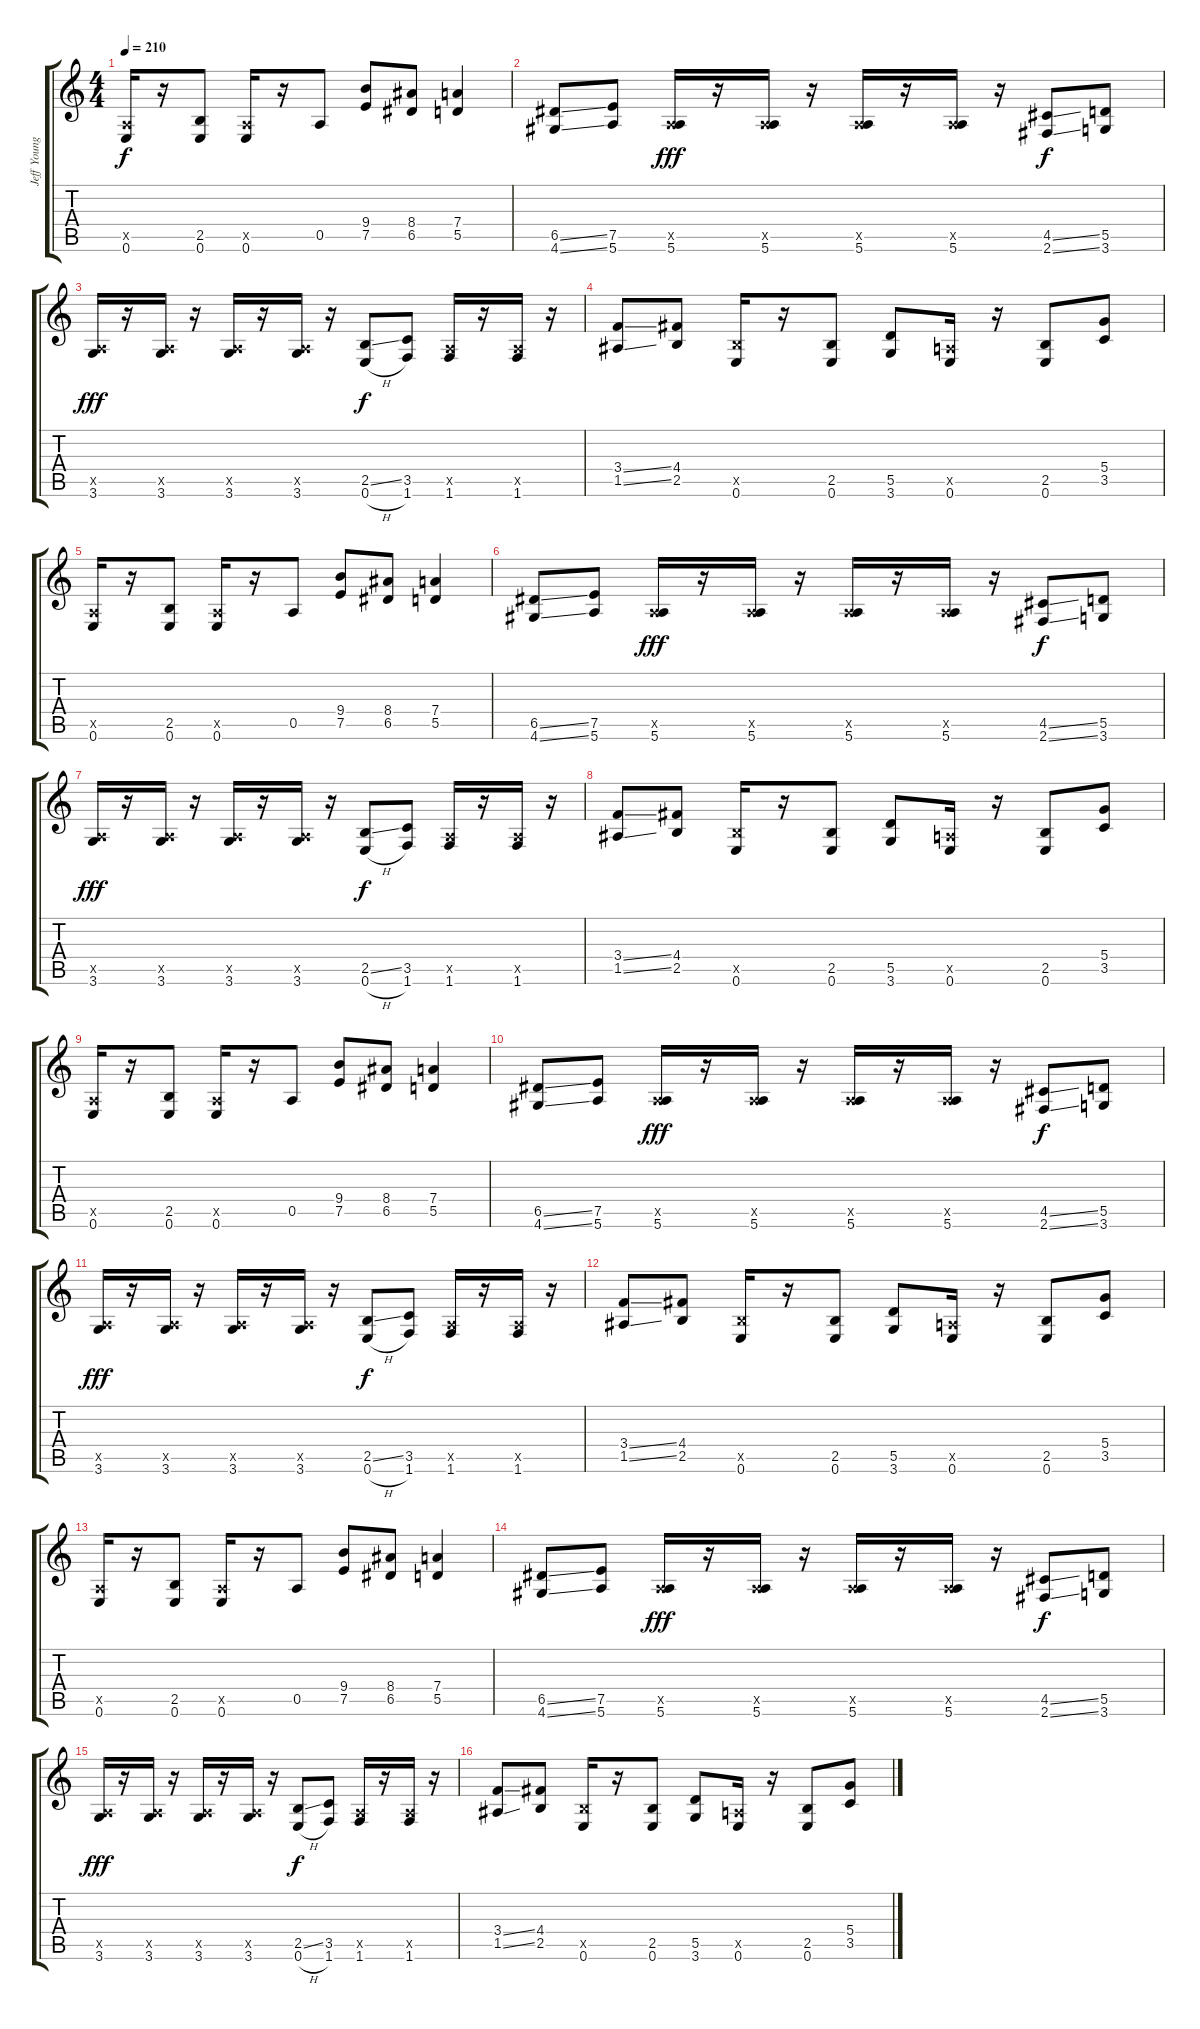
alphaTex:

\track ("Jeff Young" "Jeff Young") {instrument distortionguitar}
\staff {score tabs}
\tuning (E4 B3 G3 D3 A2 E2) {hide}
\ts (4 4)
\tempo 210
\clef g2
\ks c
(0.5{x} 0.6).16{dy f} r.16 (2.5 0.6).8 (0.5{x} 0.6).16 r.16 0.5.8 (9.4 7.5).8 (8.4 6.5).8 (7.4 5.5).4 |
(6.5{ss} 4.6{ss}).8 (7.5 5.6).8 (0.5{x} 5.6).16{dy fff} r.16 (0.5{x} 5.6).16 r.16 (0.5{x} 5.6).16 r.16 (0.5{x} 5.6).16 r.16 (4.5{ss} 2.6{ss}).8{dy f} (5.5 3.6).8 |
(0.5{x} 3.6).16{dy fff} r.16 (0.5{x} 3.6).16 r.16 (0.5{x} 3.6).16 r.16 (0.5{x} 3.6).16 r.16 (2.5{ss} 0.6{h}).8{dy f} (3.5 1.6).8 (0.5{x} 1.6).16 r.16 (0.5{x} 1.6).16 r.16 |
(3.4{ss} 1.5{ss}).8 (4.4 2.5).8 (2.5{x} 0.6).16 r.16 (2.5 0.6).8 (5.5 3.6).8 (0.5{x} 0.6).16 r.16 (2.5 0.6).8 (5.4 3.5).8 |
(0.5{x} 0.6).16 r.16 (2.5 0.6).8 (0.5{x} 0.6).16 r.16 0.5.8 (9.4 7.5).8 (8.4 6.5).8 (7.4 5.5).4 |
(6.5{ss} 4.6{ss}).8 (7.5 5.6).8 (0.5{x} 5.6).16{dy fff} r.16 (0.5{x} 5.6).16 r.16 (0.5{x} 5.6).16 r.16 (0.5{x} 5.6).16 r.16 (4.5{ss} 2.6{ss}).8{dy f} (5.5 3.6).8 |
(0.5{x} 3.6).16{dy fff} r.16 (0.5{x} 3.6).16 r.16 (0.5{x} 3.6).16 r.16 (0.5{x} 3.6).16 r.16 (2.5{ss} 0.6{h}).8{dy f} (3.5 1.6).8 (0.5{x} 1.6).16 r.16 (0.5{x} 1.6).16 r.16 |
(3.4{ss} 1.5{ss}).8 (4.4 2.5).8 (2.5{x} 0.6).16 r.16 (2.5 0.6).8 (5.5 3.6).8 (0.5{x} 0.6).16 r.16 (2.5 0.6).8 (5.4 3.5).8 |
(0.5{x} 0.6).16 r.16 (2.5 0.6).8 (0.5{x} 0.6).16 r.16 0.5.8 (9.4 7.5).8 (8.4 6.5).8 (7.4 5.5).4 |
(6.5{ss} 4.6{ss}).8 (7.5 5.6).8 (0.5{x} 5.6).16{dy fff} r.16 (0.5{x} 5.6).16 r.16 (0.5{x} 5.6).16 r.16 (0.5{x} 5.6).16 r.16 (4.5{ss} 2.6{ss}).8{dy f} (5.5 3.6).8 |
(0.5{x} 3.6).16{dy fff} r.16 (0.5{x} 3.6).16 r.16 (0.5{x} 3.6).16 r.16 (0.5{x} 3.6).16 r.16 (2.5{ss} 0.6{h}).8{dy f} (3.5 1.6).8 (0.5{x} 1.6).16 r.16 (0.5{x} 1.6).16 r.16 |
(3.4{ss} 1.5{ss}).8 (4.4 2.5).8 (2.5{x} 0.6).16 r.16 (2.5 0.6).8 (5.5 3.6).8 (0.5{x} 0.6).16 r.16 (2.5 0.6).8 (5.4 3.5).8 |
(0.5{x} 0.6).16 r.16 (2.5 0.6).8 (0.5{x} 0.6).16 r.16 0.5.8 (9.4 7.5).8 (8.4 6.5).8 (7.4 5.5).4 |
(6.5{ss} 4.6{ss}).8 (7.5 5.6).8 (0.5{x} 5.6).16{dy fff} r.16 (0.5{x} 5.6).16 r.16 (0.5{x} 5.6).16 r.16 (0.5{x} 5.6).16 r.16 (4.5{ss} 2.6{ss}).8{dy f} (5.5 3.6).8 |
(0.5{x} 3.6).16{dy fff} r.16 (0.5{x} 3.6).16 r.16 (0.5{x} 3.6).16 r.16 (0.5{x} 3.6).16 r.16 (2.5{ss} 0.6{h}).8{dy f} (3.5 1.6).8 (0.5{x} 1.6).16 r.16 (0.5{x} 1.6).16 r.16 |
(3.4{ss} 1.5{ss}).8 (4.4 2.5).8 (2.5{x} 0.6).16 r.16 (2.5 0.6).8 (5.5 3.6).8 (0.5{x} 0.6).16 r.16 (2.5 0.6).8 (5.4 3.5).8
